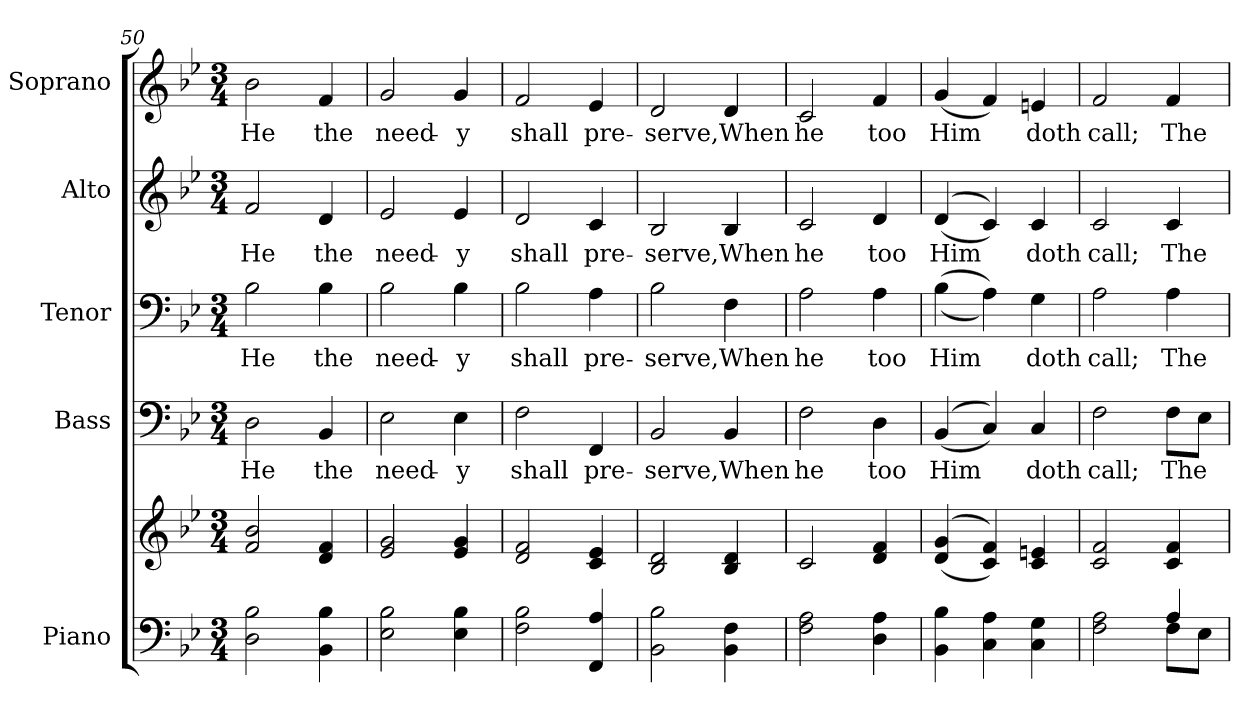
**kern	**kern	**kern	**text	**kern	**text	**kern	**text	**kern	**text
*part5	*part5	*part4	*part4	*part3	*part3	*part2	*part2	*part1	*part1
*staff6	*staff5	*staff4	*staff4	*staff3	*staff3	*staff2	*staff2	*staff1	*staff1
*I"Piano	*	*I"Bass	*	*I"Tenor	*	*I"Alto	*	*I"Soprano	*
*I'Pno.	*	*I'B.	*	*I'T.	*	*I'A.	*	*I'S.	*
*clefF4	*clefG2	*clefF4	*	*clefF4	*	*clefG2	*	*clefG2	*
*k[b-e-]	*k[b-e-]	*k[b-e-]	*	*k[b-e-]	*	*k[b-e-]	*	*k[b-e-]	*
*B-:	*B-:	*B-:	*	*B-:	*	*B-:	*	*B-:	*
*M3/4	*M3/4	*M3/4	*	*M3/4	*	*M3/4	*	*M3/4	*
=50	=50	=50	=50	=50	=50	=50	=50	=50	=50
!	!	!	!LO:LY:b:color=#000000	!	!	!	!	!	!
!	!	!	!	!	!LO:LY:b:color=#000000	!	!	!	!
!	!	!	!	!	!	!	!LO:LY:b:color=#000000	!	!
!	!	!	!	!	!	!	!	!	!LO:LY:b:color=#000000
2Di\ 2B-i	2fi/ 2b-i	2Di\	He	2B-i\	He	2fi/	He	2b-i\	He
!	!	!	!LO:LY:b:color=#000000	!	!	!	!	!	!
!	!	!	!	!	!LO:LY:b:color=#000000	!	!	!	!
!	!	!	!	!	!	!	!LO:LY:b:color=#000000	!	!
!	!	!	!	!	!	!	!	!	!LO:LY:b:color=#000000
4BB-i\ 4B-i	4di/ 4fi	4BB-i/	the	4B-i\	the	4di/	the	4fi/	the
!!LO:PB:g=z
=51	=51	=51	=51	=51	=51	=51	=51	=51	=51
!	!	!	!LO:LY:b:color=#000000	!	!	!	!	!	!
!	!	!	!	!	!LO:LY:b:color=#000000	!	!	!	!
!	!	!	!	!	!	!	!LO:LY:b:color=#000000	!	!
!	!	!	!	!	!	!	!	!	!LO:LY:b:color=#000000
2E-i\ 2B-i	2e-i/ 2gi	2E-i\	need-	2B-i\	need-	2e-i/	need-	2gi/	need-
!	!	!	!LO:LY:b:color=#000000	!	!	!	!	!	!
!	!	!	!	!	!LO:LY:b:color=#000000	!	!	!	!
!	!	!	!	!	!	!	!LO:LY:b:color=#000000	!	!
!	!	!	!	!	!	!	!	!	!LO:LY:b:color=#000000
4E-i\ 4B-i	4e-i/ 4gi	4E-i\	-y	4B-i\	-y	4e-i/	-y	4gi/	-y
=52	=52	=52	=52	=52	=52	=52	=52	=52	=52
!	!	!	!LO:LY:b:color=#000000	!	!	!	!	!	!
!	!	!	!	!	!LO:LY:b:color=#000000	!	!	!	!
!	!	!	!	!	!	!	!LO:LY:b:color=#000000	!	!
!	!	!	!	!	!	!	!	!	!LO:LY:b:color=#000000
2Fi\ 2B-i	2di/ 2fi	2Fi\	shall	2B-i\	shall	2di/	shall	2fi/	shall
!	!	!	!LO:LY:b:color=#000000	!	!	!	!	!	!
!	!	!	!	!	!LO:LY:b:color=#000000	!	!	!	!
!	!	!	!	!	!	!	!LO:LY:b:color=#000000	!	!
!	!	!	!	!	!	!	!	!	!LO:LY:b:color=#000000
4FFi/ 4Ai	4ci/ 4e-i	4FFi/	pre-	4Ai\	pre-	4ci/	pre-	4e-i/	pre-
=53	=53	=53	=53	=53	=53	=53	=53	=53	=53
!	!	!	!LO:LY:b:color=#000000	!	!	!	!	!	!
!	!	!	!	!	!LO:LY:b:color=#000000	!	!	!	!
!	!	!	!	!	!	!	!LO:LY:b:color=#000000	!	!
!	!	!	!	!	!	!	!	!	!LO:LY:b:color=#000000
2BB-i\ 2B-i	2B-i/ 2di	2BB-i/	-serve,	2B-i\	-serve,	2B-i/	-serve,	2di/	-serve,
!	!	!	!LO:LY:b:color=#000000	!	!	!	!	!	!
!	!	!	!	!	!LO:LY:b:color=#000000	!	!	!	!
!	!	!	!	!	!	!	!LO:LY:b:color=#000000	!	!
!	!	!	!	!	!	!	!	!	!LO:LY:b:color=#000000
4BB-i\ 4Fi	4B-i/ 4di	4BB-i/	When	4Fi\	When	4B-i/	When	4di/	When
=54	=54	=54	=54	=54	=54	=54	=54	=54	=54
!	!	!	!LO:LY:b:color=#000000	!	!	!	!	!	!
!	!	!	!	!	!LO:LY:b:color=#000000	!	!	!	!
!	!	!	!	!	!	!	!LO:LY:b:color=#000000	!	!
!	!	!	!	!	!	!	!	!	!LO:LY:b:color=#000000
2Fi\ 2Ai	2ci/	2Fi\	he	2Ai\	he	2ci/	he	2ci/	he
!	!	!	!LO:LY:b:color=#000000	!	!	!	!	!	!
!	!	!	!	!	!LO:LY:b:color=#000000	!	!	!	!
!	!	!	!	!	!	!	!LO:LY:b:color=#000000	!	!
!	!	!	!	!	!	!	!	!	!LO:LY:b:color=#000000
4Di\ 4Ai	4di/ 4fi	4Di\	too	4Ai\	too	4di/	too	4fi/	too
!!LO:LB:g=z
=55	=55	=55	=55	=55	=55	=55	=55	=55	=55
!	!	!	!LO:LY:b:color=#000000	!	!	!	!	!	!
!	!	!	!	!	!LO:LY:b:color=#000000	!	!	!	!
!	!	!	!	!	!	!	!LO:LY:b:color=#000000	!	!
!	!	!	!	!	!	!	!	!	!LO:LY:b:color=#000000
4BB-i\ 4B-i	((4di/ 4gi	((4BB-i/	Him	((4B-i\	Him	((4di/	Him	(4gi/	Him
4Ci\ 4Ai	4ci/ 4fi))	4Ci/))	.	4Ai\))	.	4ci/))	.	4fi/)	.
!	!	!	!LO:LY:b:color=#000000	!	!	!	!	!	!
!	!	!	!	!	!LO:LY:b:color=#000000	!	!	!	!
!	!	!	!	!	!	!	!LO:LY:b:color=#000000	!	!
!	!	!	!	!	!	!	!	!	!LO:LY:b:color=#000000
4Ci\ 4Gi	4ci/ 4eni	4Ci/	doth	4Gi\	doth	4ci/	doth	4eni/	doth
=56	=56	=56	=56	=56	=56	=56	=56	=56	=56
*^	*	*	*	*	*	*	*	*	*
!	!	!	!	!LO:LY:b:color=#000000	!	!	!	!	!	!
!	!	!	!	!	!	!LO:LY:b:color=#000000	!	!	!	!
!	!	!	!	!	!	!	!	!LO:LY:b:color=#000000	!	!
!	!	!	!	!	!	!	!	!	!	!LO:LY:b:color=#000000
2Fi\ 2Ai	2ryy	2ci/ 2fi	2Fi\	call;	2Ai\	call;	2ci/	call;	2fi/	call;
!	!	!	!	!LO:LY:b:color=#000000	!	!	!	!	!	!
!	!	!	!	!	!	!LO:LY:b:color=#000000	!	!	!	!
!	!	!	!	!	!	!	!	!LO:LY:b:color=#000000	!	!
!	!	!	!	!	!	!	!	!	!	!LO:LY:b:color=#000000
4Ai/	8Fi\L	4ci/ 4fi	8Fi\L	The	4Ai\	The	4ci/	The	4fi/	The
.	8E-i\J	.	8E-i\J	.	.	.	.	.	.	.
*v	*v	*	*	*	*	*	*	*	*	*
=	=	=	=	=	=	=	=	=	=
*-	*-	*-	*-	*-	*-	*-	*-	*-	*-
